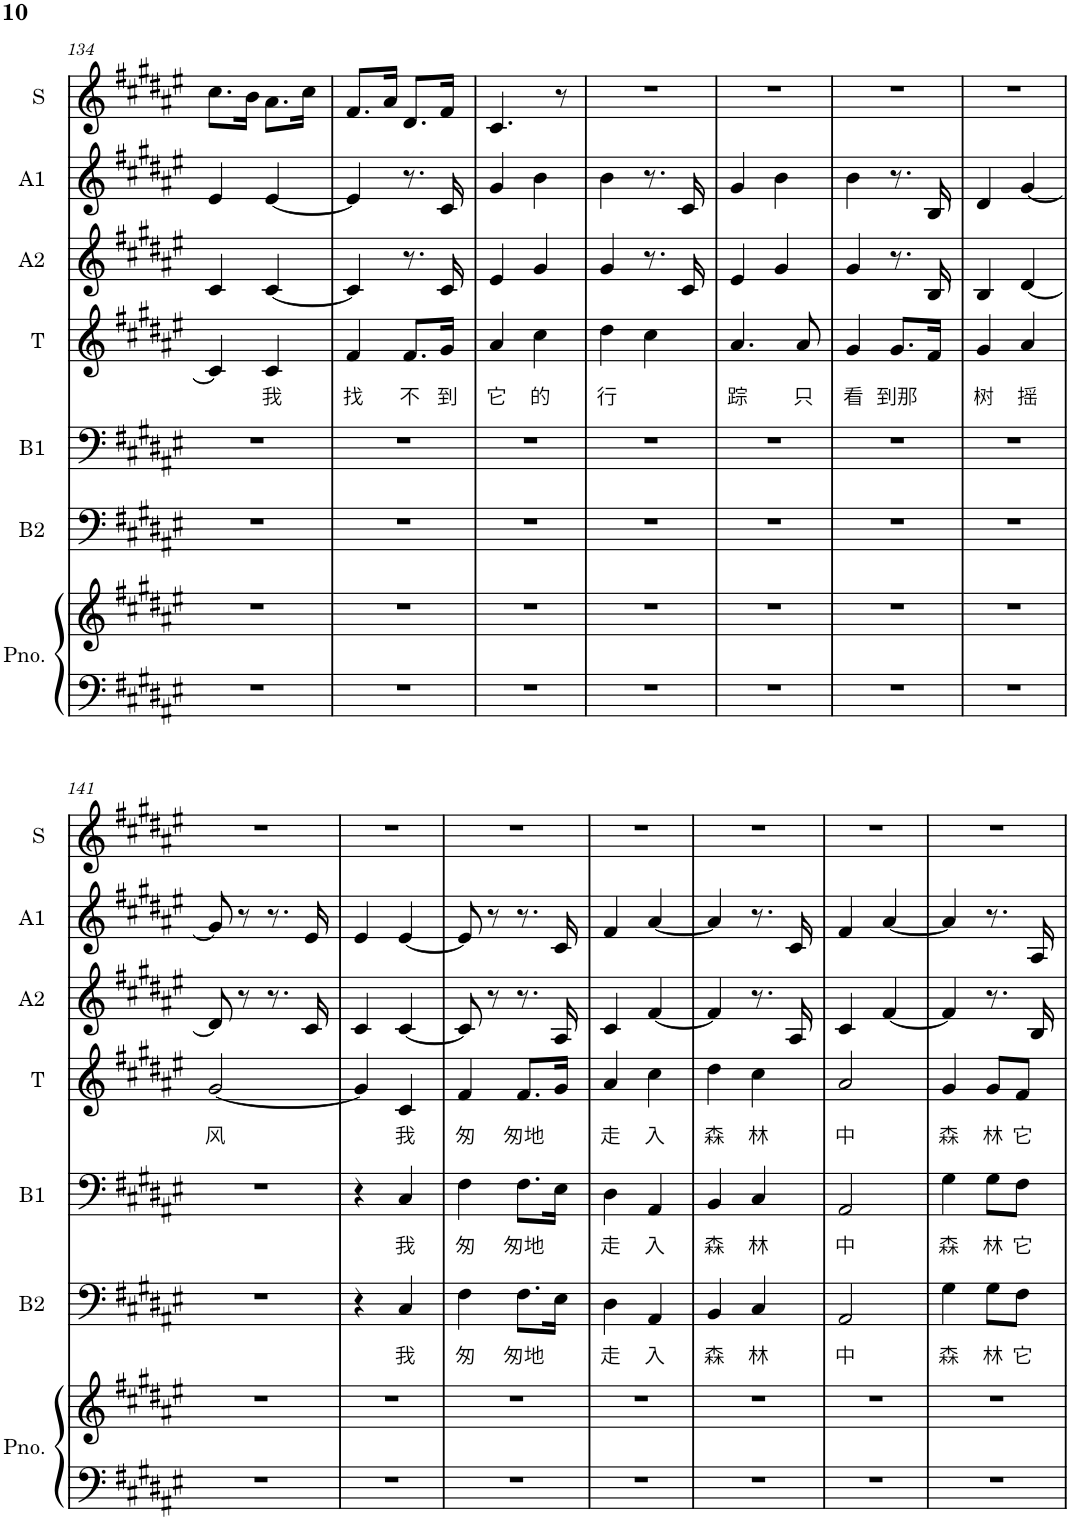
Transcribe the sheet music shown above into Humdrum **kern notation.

**kern	**kern	**kern	**text	**kern	**text	**kern	**text	**kern	**kern	**kern
*part7	*part7	*part6	*part6	*part5	*part5	*part4	*part4	*part3	*part2	*part1
*staff8	*staff7	*staff6	*staff6	*staff5	*staff5	*staff4	*staff4	*staff3	*staff2	*staff1
*I"Piano	*	*I"Bass2	*	*I"Base1	*	*I"Tenor	*	*I"Alto2	*I"Alto1	*I"Soprano
*I'Pno.	*	*I'B2	*	*I'B1	*	*I'T	*	*I'A2	*I'A1	*I'S
!!LO:PB:g=z
*clefF4	*clefG2	*clefF4	*	*clefF4	*	*clefG2	*	*clefG2	*clefG2	*clefG2
*k[f#c#g#d#a#e#]	*k[f#c#g#d#a#e#]	*k[f#c#g#d#a#e#]	*	*k[f#c#g#d#a#e#]	*	*k[f#c#g#d#a#e#]	*	*k[f#c#g#d#a#e#]	*k[f#c#g#d#a#e#]	*k[f#c#g#d#a#e#]
*M2/4	*M2/4	*M2/4	*	*M2/4	*	*M2/4	*	*M2/4	*M2/4	*M2/4
=134	=134	=134	=134	=134	=134	=134	=134	=134	=134	=134
2r	2r	2r	.	2r	.	4c#/]	.	4c#/	4e#/	8.cc#\L
.	.	.	.	.	.	.	.	.	.	16b\Jk
!	!	!	!	!	!	!	!LO:LY:b	!	!	!
.	.	.	.	.	.	4c#/	我	[4c#/	[4e#/	8.a#\L
.	.	.	.	.	.	.	.	.	.	16cc#\Jk
=135	=135	=135	=135	=135	=135	=135	=135	=135	=135	=135
!	!	!	!	!	!	!	!LO:LY:b	!	!	!
2r	2r	2r	.	2r	.	4f#/	找	4c#/]	4e#/]	8.f#/L
.	.	.	.	.	.	.	.	.	.	16a#/Jk
!	!	!	!	!	!	!	!LO:LY:b	!	!	!
.	.	.	.	.	.	8.f#/L	不	8.r	8.r	8.d#/L
!	!	!	!	!	!	!	!LO:LY:b	!	!	!
.	.	.	.	.	.	16g#/Jk	到	16c#/	16c#/	16f#/Jk
=136	=136	=136	=136	=136	=136	=136	=136	=136	=136	=136
!	!	!	!	!	!	!	!LO:LY:b	!	!	!
2r	2r	2r	.	2r	.	4a#/	它	4e#/	4g#/	4.c#/
!	!	!	!	!	!	!	!LO:LY:b	!	!	!
.	.	.	.	.	.	4cc#\	的	4g#/	4b\	.
.	.	.	.	.	.	.	.	.	.	8r
=137	=137	=137	=137	=137	=137	=137	=137	=137	=137	=137
!	!	!	!	!	!	!	!LO:LY:b	!	!	!
2r	2r	2r	.	2r	.	4dd#\	行	4g#/	4b\	2r
.	.	.	.	.	.	4cc#\	.	8.r	8.r	.
.	.	.	.	.	.	.	.	16c#/	16c#/	.
=138	=138	=138	=138	=138	=138	=138	=138	=138	=138	=138
!	!	!	!	!	!	!	!LO:LY:b	!	!	!
2r	2r	2r	.	2r	.	4.a#/	踪	4e#/	4g#/	2r
.	.	.	.	.	.	.	.	4g#/	4b\	.
!	!	!	!	!	!	!	!LO:LY:b	!	!	!
.	.	.	.	.	.	8a#/	只	.	.	.
=139	=139	=139	=139	=139	=139	=139	=139	=139	=139	=139
!	!	!	!	!	!	!	!LO:LY:b	!	!	!
2r	2r	2r	.	2r	.	4g#/	看	4g#/	4b\	2r
!	!	!	!	!	!	!	!LO:LY:b	!	!	!
.	.	.	.	.	.	8.g#/L	到那	8.r	8.r	.
.	.	.	.	.	.	16f#/Jk	.	16B/	16B/	.
=140	=140	=140	=140	=140	=140	=140	=140	=140	=140	=140
!	!	!	!	!	!	!	!LO:LY:b	!	!	!
2r	2r	2r	.	2r	.	4g#/	树	4B/	4d#/	2r
!	!	!	!	!	!	!	!LO:LY:b	!	!	!
.	.	.	.	.	.	4a#/	摇	[4d#/	[4g#/	.
!!LO:LB:g=z
=141	=141	=141	=141	=141	=141	=141	=141	=141	=141	=141
!	!	!	!	!	!	!	!LO:LY:b	!	!	!
2r	2r	2r	.	2r	.	[2g#/	风	8d#/]	8g#/]	2r
.	.	.	.	.	.	.	.	8r	8r	.
.	.	.	.	.	.	.	.	8.r	8.r	.
.	.	.	.	.	.	.	.	16c#/	16e#/	.
=142	=142	=142	=142	=142	=142	=142	=142	=142	=142	=142
2r	2r	4r	.	4r	.	4g#/]	.	4c#/	4e#/	2r
!	!	!	!LO:LY:b	!	!LO:LY:b	!	!LO:LY:b	!	!	!
.	.	4C#/	我	4C#/	我	4c#/	我	[4c#/	[4e#/	.
=143	=143	=143	=143	=143	=143	=143	=143	=143	=143	=143
!	!	!	!LO:LY:b	!	!LO:LY:b	!	!LO:LY:b	!	!	!
2r	2r	4F#\	匆	4F#\	匆	4f#/	匆	8c#/]	8e#/]	2r
.	.	.	.	.	.	.	.	8r	8r	.
!	!	!	!LO:LY:b	!	!LO:LY:b	!	!LO:LY:b	!	!	!
.	.	8.F#\L	匆地	8.F#\L	匆地	8.f#/L	匆地	8.r	8.r	.
.	.	16E#\Jk	.	16E#\Jk	.	16g#/Jk	.	16A#/	16c#/	.
=144	=144	=144	=144	=144	=144	=144	=144	=144	=144	=144
!	!	!	!LO:LY:b	!	!LO:LY:b	!	!LO:LY:b	!	!	!
2r	2r	4D#\	走	4D#\	走	4a#/	走	4c#/	4f#/	2r
!	!	!	!LO:LY:b	!	!LO:LY:b	!	!LO:LY:b	!	!	!
.	.	4AA#/	入	4AA#/	入	4cc#\	入	[4f#/	[4a#/	.
=145	=145	=145	=145	=145	=145	=145	=145	=145	=145	=145
!	!	!	!LO:LY:b	!	!LO:LY:b	!	!LO:LY:b	!	!	!
2r	2r	4BB/	森	4BB/	森	4dd#\	森	4f#/]	4a#/]	2r
!	!	!	!LO:LY:b	!	!LO:LY:b	!	!LO:LY:b	!	!	!
.	.	4C#/	林	4C#/	林	4cc#\	林	8.r	8.r	.
.	.	.	.	.	.	.	.	16A#/	16c#/	.
=146	=146	=146	=146	=146	=146	=146	=146	=146	=146	=146
!	!	!	!LO:LY:b	!	!LO:LY:b	!	!LO:LY:b	!	!	!
2r	2r	2AA#/	中	2AA#/	中	2a#/	中	4c#/	4f#/	2r
.	.	.	.	.	.	.	.	[4f#/	[4a#/	.
=147	=147	=147	=147	=147	=147	=147	=147	=147	=147	=147
!	!	!	!LO:LY:b	!	!LO:LY:b	!	!LO:LY:b	!	!	!
2r	2r	4G#\	森	4G#\	森	4g#/	森	4f#/]	4a#/]	2r
!	!	!	!LO:LY:b	!	!LO:LY:b	!	!LO:LY:b	!	!	!
.	.	8G#\L	林	8G#\L	林	8g#/L	林	8.r	8.r	.
!	!	!	!LO:LY:b	!	!LO:LY:b	!	!LO:LY:b	!	!	!
.	.	8F#\J	它	8F#\J	它	8f#/J	它	.	.	.
.	.	.	.	.	.	.	.	16B/	16A#/	.
=	=	=	=	=	=	=	=	=	=	=
*-	*-	*-	*-	*-	*-	*-	*-	*-	*-	*-
